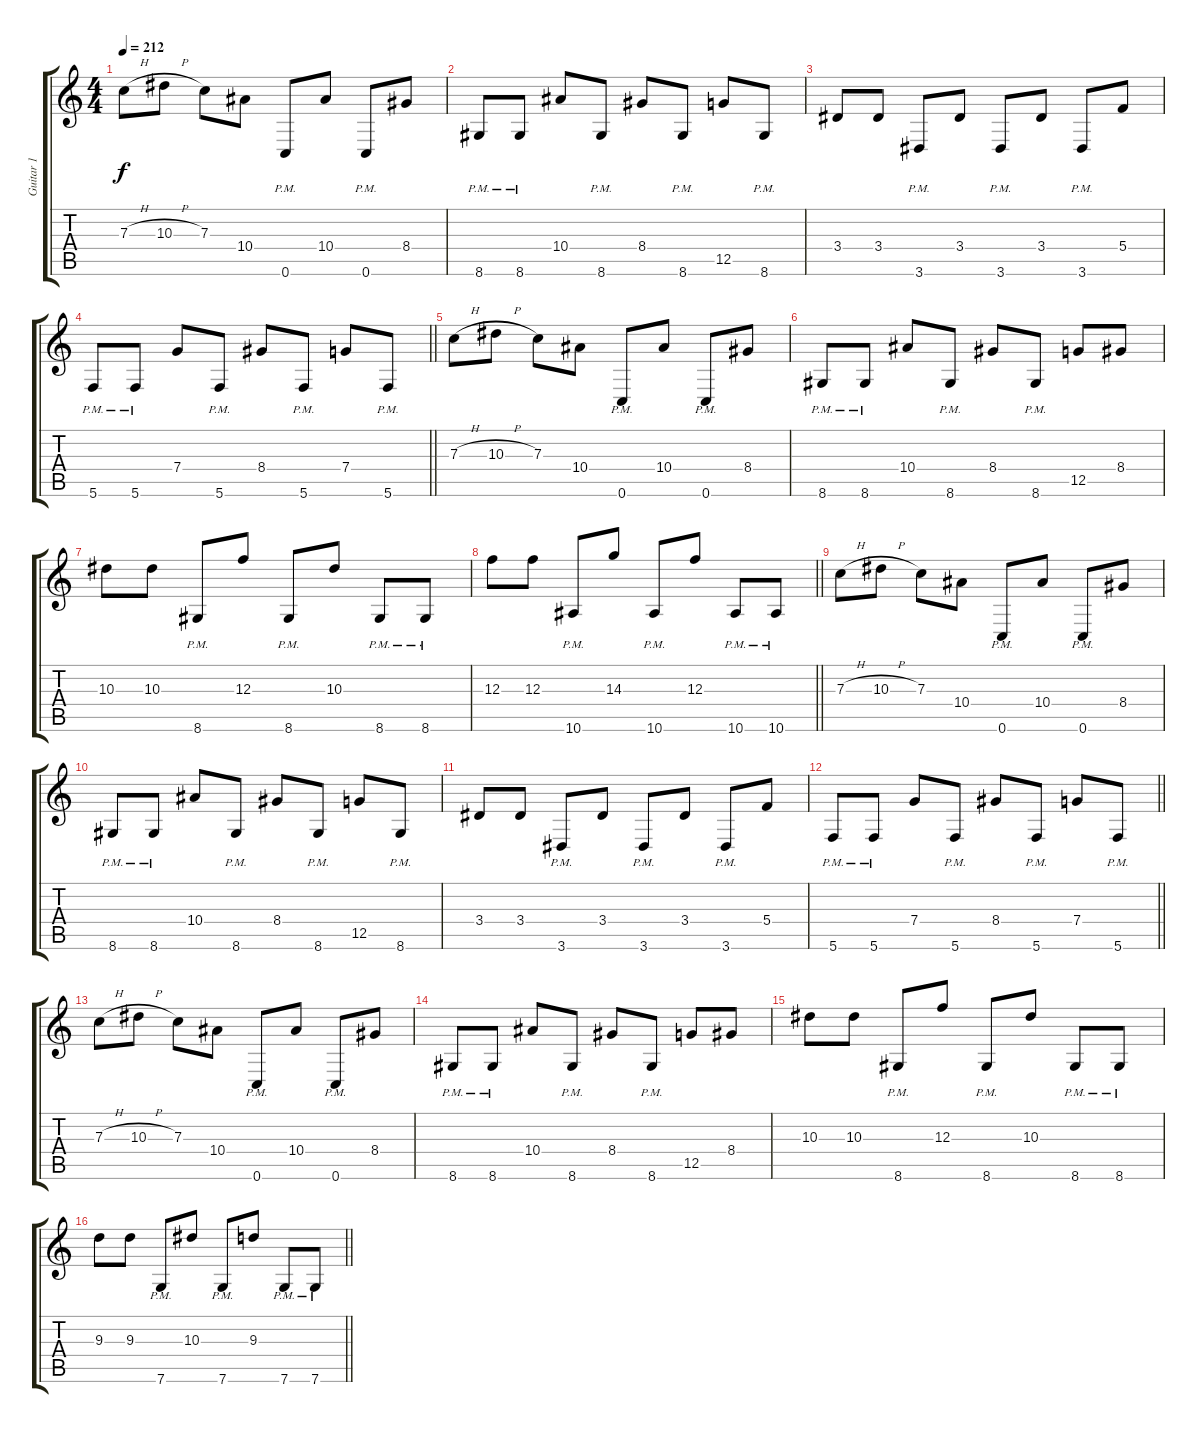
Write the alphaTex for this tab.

\track ("Guitar 1" "Guitar 1") {instrument distortionguitar}
\staff {score tabs}
\tuning (D4 A3 F3 C3 G2 C2) {hide}
\ts (4 4)
\tempo 212
\clef g2
\ks c
7.3{h}.8{dy f} 10.3{h}.8 7.3.8 10.4.8 0.6{pm}.8 10.4.8 0.6{pm}.8 8.4.8 |
8.6{pm}.8 8.6{pm}.8 10.4.8 8.6{pm}.8 8.4.8 8.6{pm}.8 12.5.8 8.6{pm}.8 |
3.4.8 3.4.8 3.6{pm}.8 3.4.8 3.6{pm}.8 3.4.8 3.6{pm}.8 5.4.8 |
\barLineRight lightlight
5.6{pm}.8 5.6{pm}.8 7.4.8 5.6{pm}.8 8.4.8 5.6{pm}.8 7.4.8 5.6{pm}.8 |
7.3{h}.8 10.3{h}.8 7.3.8 10.4.8 0.6{pm}.8 10.4.8 0.6{pm}.8 8.4.8 |
8.6{pm}.8 8.6{pm}.8 10.4.8 8.6{pm}.8 8.4.8 8.6{pm}.8 12.5.8 8.4.8 |
10.3.8 10.3.8 8.6{pm}.8 12.3.8 8.6{pm}.8 10.3.8 8.6{pm}.8 8.6{pm}.8 |
\barLineRight lightlight
12.3.8 12.3.8 10.6{pm}.8 14.3.8 10.6{pm}.8 12.3.8 10.6{pm}.8 10.6{pm}.8 |
7.3{h}.8 10.3{h}.8 7.3.8 10.4.8 0.6{pm}.8 10.4.8 0.6{pm}.8 8.4.8 |
8.6{pm}.8 8.6{pm}.8 10.4.8 8.6{pm}.8 8.4.8 8.6{pm}.8 12.5.8 8.6{pm}.8 |
3.4.8 3.4.8 3.6{pm}.8 3.4.8 3.6{pm}.8 3.4.8 3.6{pm}.8 5.4.8 |
\barLineRight lightlight
5.6{pm}.8 5.6{pm}.8 7.4.8 5.6{pm}.8 8.4.8 5.6{pm}.8 7.4.8 5.6{pm}.8 |
7.3{h}.8 10.3{h}.8 7.3.8 10.4.8 0.6{pm}.8 10.4.8 0.6{pm}.8 8.4.8 |
8.6{pm}.8 8.6{pm}.8 10.4.8 8.6{pm}.8 8.4.8 8.6{pm}.8 12.5.8 8.4.8 |
10.3.8 10.3.8 8.6{pm}.8 12.3.8 8.6{pm}.8 10.3.8 8.6{pm}.8 8.6{pm}.8 |
\barLineRight lightlight
9.3.8 9.3.8 7.6{pm}.8 10.3.8 7.6{pm}.8 9.3.8 7.6{pm}.8 7.6{pm}.8
